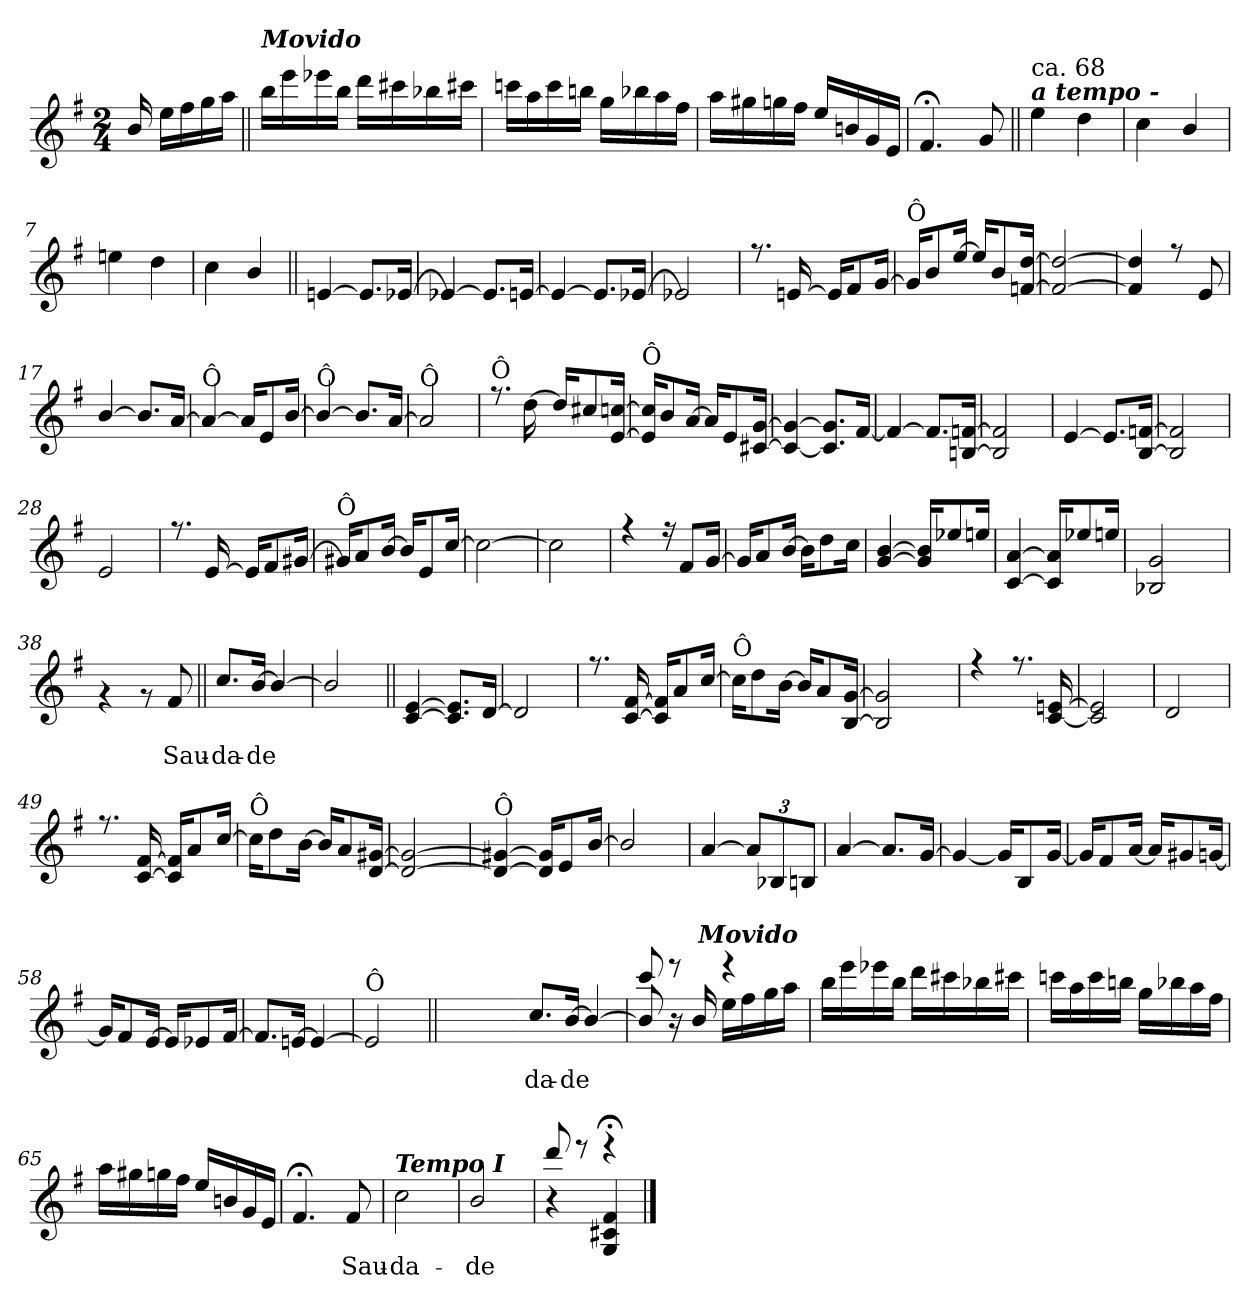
**kern	**text
*part1	*part1
*staff1	*staff1
*clefG2	*
*k[f#]	*
*G:	*
*M2/4	*
=	=
16b!/	.
16ee!\LL	.
16ff#!\	.
16gg!\	.
16aa!\JJ	.
=1||	=1||
!LO:TX:a:Bi:t=Movido	!
16bb!\LL	.
16eee!\	.
16eee-X!\	.
16bb!\JJ	.
16ddd!\LL	.
16ccc#X!\	.
16bb-X!\	.
16ccc#X!\JJ	.
=2	=2
16cccn!\LL	.
16aa!\	.
16ccc!\	.
16bbn!\JJ	.
16gg!\LL	.
16bb-X!\	.
16aa!\	.
16ff#!\JJ	.
=3	=3
16aa!\LL	.
16gg#X!\	.
16ggn!\	.
16ff#!\JJ	.
16ee!/LL	.
16bn!/	.
16g!/	.
16e!/JJ	.
!!LO:LB:g=z
=4	=4
4.f#;<!/	.
8g!/	.
=5||	=5||
*^	*
!LO:TX:a:Bi:t=a tempo -	!	!
!LO:TX:a:t=ca. 68	!	!
4ee!\	4ryy	.
4dd!\	4ryy	.
=6	=6	=6
4cc!\	4ryy	.
4b!/	4ryy	.
=7	=7	=7
4een!\	4ryy	.
4dd!\	4ryy	.
=8	=8	=8
4cc!\	4ryy	.
4b!/	4ryy	.
!!LO:LB:g=z	!!
=9||	=9||	=9||
[>4en/	2ryy	.
8.e/L]	.	.
[>16e-X/Jk	.	.
=10	=10	=10
4e-X/_	2ryy	.
8.e-/L]	.	.
[>16en/Jk	.	.
=11	=11	=11
4en/_	2ryy	.
8.e/L]	.	.
[>16e-X/Jk	.	.
=12	=12	=12
2e-X/]	2ryy	.
=13	=13	=13
8.ree	2ryy	.
[>16en/	.	.
16e/KL]	.	.
8f#/	.	.
[>16g/Jk	.	.
!!LO:LB:g=z	!!
=14	=14	=14
!LO:TX:a:t=Ô	!	!
16g/KL]	2ryy	.
8b/	.	.
[>16ee/Jk	.	.
16ee/KL]	.	.
8b/	.	.
[>16fn/ [>16dd/Jk	.	.
=15	=15	=15
2f/_ 2dd/_	2ryy	.
=16	=16	=16
4fn/] 4dd/]	2ryy	.
8ree	.	.
8e/	.	.
=17	=17	=17
[>4b/	2ryy	.
8.b/L]	.	.
[>16a/Jk	.	.
=18	=18	=18
!LO:TX:a:t=Ô	!	!
4a/_	2ryy	.
16a/KL]	.	.
8e/	.	.
[>16b/Jk	.	.
!!LO:LB:g=z	!!
=19	=19	=19
!LO:TX:a:t=Ô	!	!
4b/_	2ryy	.
8.b/L]	.	.
[>16a/Jk	.	.
=20	=20	=20
!LO:TX:a:t=Ô	!	!
2a/]	2ryy	.
=21	=21	=21
!LO:TX:a:t=Ô	!	!
8.ree	2ryy	.
[<16dd\	.	.
16dd/KL]	.	.
8cc#X/	.	.
[>16e/ [>16ccn/Jk	.	.
=22	=22	=22
!LO:TX:a:t=Ô	!	!
16e/] 16cc/]KL	2ryy	.
8b/	.	.
[>16a/Jk	.	.
16a/KL]	.	.
8e/	.	.
[>16c#X/ [>16g/Jk	.	.
=23	=23	=23
4c#/_ 4g/_	4ryy	.
8.c#/] 8.g/]L	4ryy	.
[>16f#/Jk	.	.
!!LO:LB:g=z	!!
=24	=24	=24
4f#/_	2ryy	.
8.f#/L]	.	.
[>16Bn/ [>16fn/Jk	.	.
=25	=25	=25
2B/] 2fn/]	2ryy	.
=26	=26	=26
[>4e/	2ryy	.
8.e/L]	.	.
[>16B/ [>16fn/Jk	.	.
=27	=27	=27
2B/] 2fn/]	2ryy	.
=28	=28	=28
2e/	2ryy	.
!!LO:LB:g=z	!!
=29	=29	=29
8.ree	2ryy	.
[>16e/	.	.
16e/KL]	.	.
8f#/	.	.
[>16g#X/Jk	.	.
=30	=30	=30
!LO:TX:a:t=Ô	!	!
16g#X/KL]	2ryy	.
8a/	.	.
[>16b/Jk	.	.
16b/KL]	.	.
8e/	.	.
[>16cc/Jk	.	.
=31	=31	=31
2cc\_	2ryy	.
=32	=32	=32
2cc\]	2ryy	.
=33	=33	=33
4ree	2ryy	.
16ree	.	.
8f#/L	.	.
[>16g/Jk	.	.
!!LO:LB:g=z	!!
=34	=34	=34
16g/KL]	2ryy	.
8a/	.	.
[>16b/Jk	.	.
16b\KL]	.	.
8dd\	.	.
16cc\Jk	.	.
=35	=35	=35
[>4g/ [>4b/	2ryy	.
16g/] 16b/]KL	.	.
8ee-X/	.	.
16een/Jk	.	.
=36	=36	=36
[>4c/ [>4a/	2ryy	.
16c/] 16a/]KL	.	.
8ee-X/	.	.
16een/Jk	.	.
=37	=37	=37
2B-X/ 2g/	4ryy	.
.	4ryy	.
!!LO:PB:g=z	!!
=38	=38	=38
4rf	2ryy	.
8rf	.	.
!	!	!LO:LY:b
8f#!/	.	Sau-
=39||	=39||	=39||
!	!	!LO:LY:b
8.cc!/L	2ryy	-da-
!	!	!LO:LY:b
[>16b!/Jk	.	-de
4b!/_	.	.
=40	=40	=40
2b!/]	2ryy	.
=41||	=41||	=41||
[>4c/ [>4e/	2ryy	.
8.c/] 8.e/]L	.	.
[>16d/Jk	.	.
=42	=42	=42
2d/]	2ryy	.
!!LO:LB:g=z	!!
=43	=43	=43
8.ree	2ryy	.
[>16c/ [>16f#/	.	.
16c/] 16f#/]KL	.	.
8a/	.	.
[>16cc/Jk	.	.
=44	=44	=44
!LO:TX:a:t=Ô	!	!
16cc\KL]	2ryy	.
8dd\	.	.
[<16b\Jk	.	.
16b/KL]	.	.
8a/	.	.
[>16B/ [>16g/Jk	.	.
=45	=45	=45
2B/] 2g/]	4ryy	.
.	4ryy	.
=46	=46	=46
4ree	4ryy	.
8.ree	4ryy	.
[>16c/ [>16en/	.	.
!!LO:LB:g=z	!!
=47	=47	=47
2c/] 2e/]	2ryy	.
=48	=48	=48
2d/	2ryy	.
=49	=49	=49
8.ree	2ryy	.
[>16c/ [>16f#/	.	.
16c/] 16f#/]KL	.	.
8a/	.	.
[>16cc/Jk	.	.
=50	=50	=50
!LO:TX:a:t=Ô	!	!
16cc\KL]	2ryy	.
8dd\	.	.
[<16b\Jk	.	.
16b/KL]	.	.
8a/	.	.
[>16d/ [>16g#X/Jk	.	.
=51	=51	=51
2d/_ 2g#/_	2ryy	.
!!LO:LB:g=z	!!
=52	=52	=52
!LO:TX:a:t=Ô	!	!
4d/_ 4g#X/_	2ryy	.
16d/] 16g#/]KL	.	.
8e/	.	.
[>16b/Jk	.	.
=53	=53	=53
2b/]	2ryy	.
=54	=54	=54
[>4a/	2ryy	.
12a/L]	.	.
12B-X/	.	.
12Bn/J	.	.
=55	=55	=55
[>4a/	2ryy	.
8.a/L]	.	.
[>16g/Jk	.	.
=56	=56	=56
4g/_	4ryy	.
16g/KL]	4ryy	.
8B/	.	.
[>16g/Jk	.	.
!!LO:LB:g=z	!!
=57	=57	=57
16g/KL]	4ryy	.
8f#/	.	.
[>16a/Jk	.	.
16a/KL]	4ryy	.
8g#X/	.	.
[>16gn/Jk	.	.
=58	=58	=58
16g/KL]	2ryy	.
8f#/	.	.
[>16e/Jk	.	.
16e/KL]	.	.
8e-X/	.	.
[>16f#/Jk	.	.
=59	=59	=59
8.f#/L]	2ryy	.
[>16en/Jk	.	.
4e/_	.	.
=60	=60	=60
!LO:TX:a:t=Ô	!	!
2e/]	2ryy	.
*v	*v	*
=60X601||	=60X601||
2ryy	.
!!LO:LB:g=z
=61-	=61-
!	!LO:LY:b
*^	*
8.cc!/L	2ryy	da-
!	!	!LO:LY:b
[>16b!/Jk	.	-de
4b!/_	.	.
=62	=62	=62
*^	*^	*
8b!/]	2ryy	8ccc!/	6ryy	.
16r	.	8rddd	.	.
.	.	.	48.ryy	.
16b!/	.	.	.	.
!	!	!	!LO:TX:a:Bi:t=Movido	!
.	.	.	6ryy	.
16ee!\LL	.	4rddd	.	.
16ff#!\	.	.	.	.
.	.	.	12ryy	.
16gg!\	.	.	.	.
16aa!\JJ	.	.	.	.
.	.	.	24ryy	.
.	.	.	96ryy	.
*v	*v	*v	*v	*
=63	=63
16bb!\LL	.
16eee!\	.
16eee-X!\	.
16bb!\JJ	.
16ddd!\LL	.
16ccc#X!\	.
16bb-X!\	.
16ccc#X!\JJ	.
=64	=64
16cccn!\LL	.
16aa!\	.
16ccc!\	.
16bbn!\JJ	.
16gg!\LL	.
16bb-X!\	.
16aa!\	.
16ff#!\JJ	.
!!LO:LB:g=z
=65	=65
16aa!\LL	.
16gg#X!\	.
16ggn!\	.
16ff#!\JJ	.
16ee!/LL	.
16bn!/	.
16g!/	.
16e!/JJ	.
=66	=66
*^	*
4.f#;<!/	2ryy	.
!	!	!LO:LY:b
8f#!/	.	Sau-
=67	=67	=67
!LO:TX:a:Bi:t=Tempo I	!	!
!	!	!LO:LY:b
2cc!\	2ryy	-da-
=68	=68	=68
!	!	!LO:LY:b
2b!/	2ryy	-de
=69	=69	=69
*	*^	*
4r	2ryy	8ddd!/	.
.	.	8rddd	.
4G/;< 4c#X/;< 4f#/;<	.	4rddd	.
*v	*v	*v	*
==	==
*-	*-
